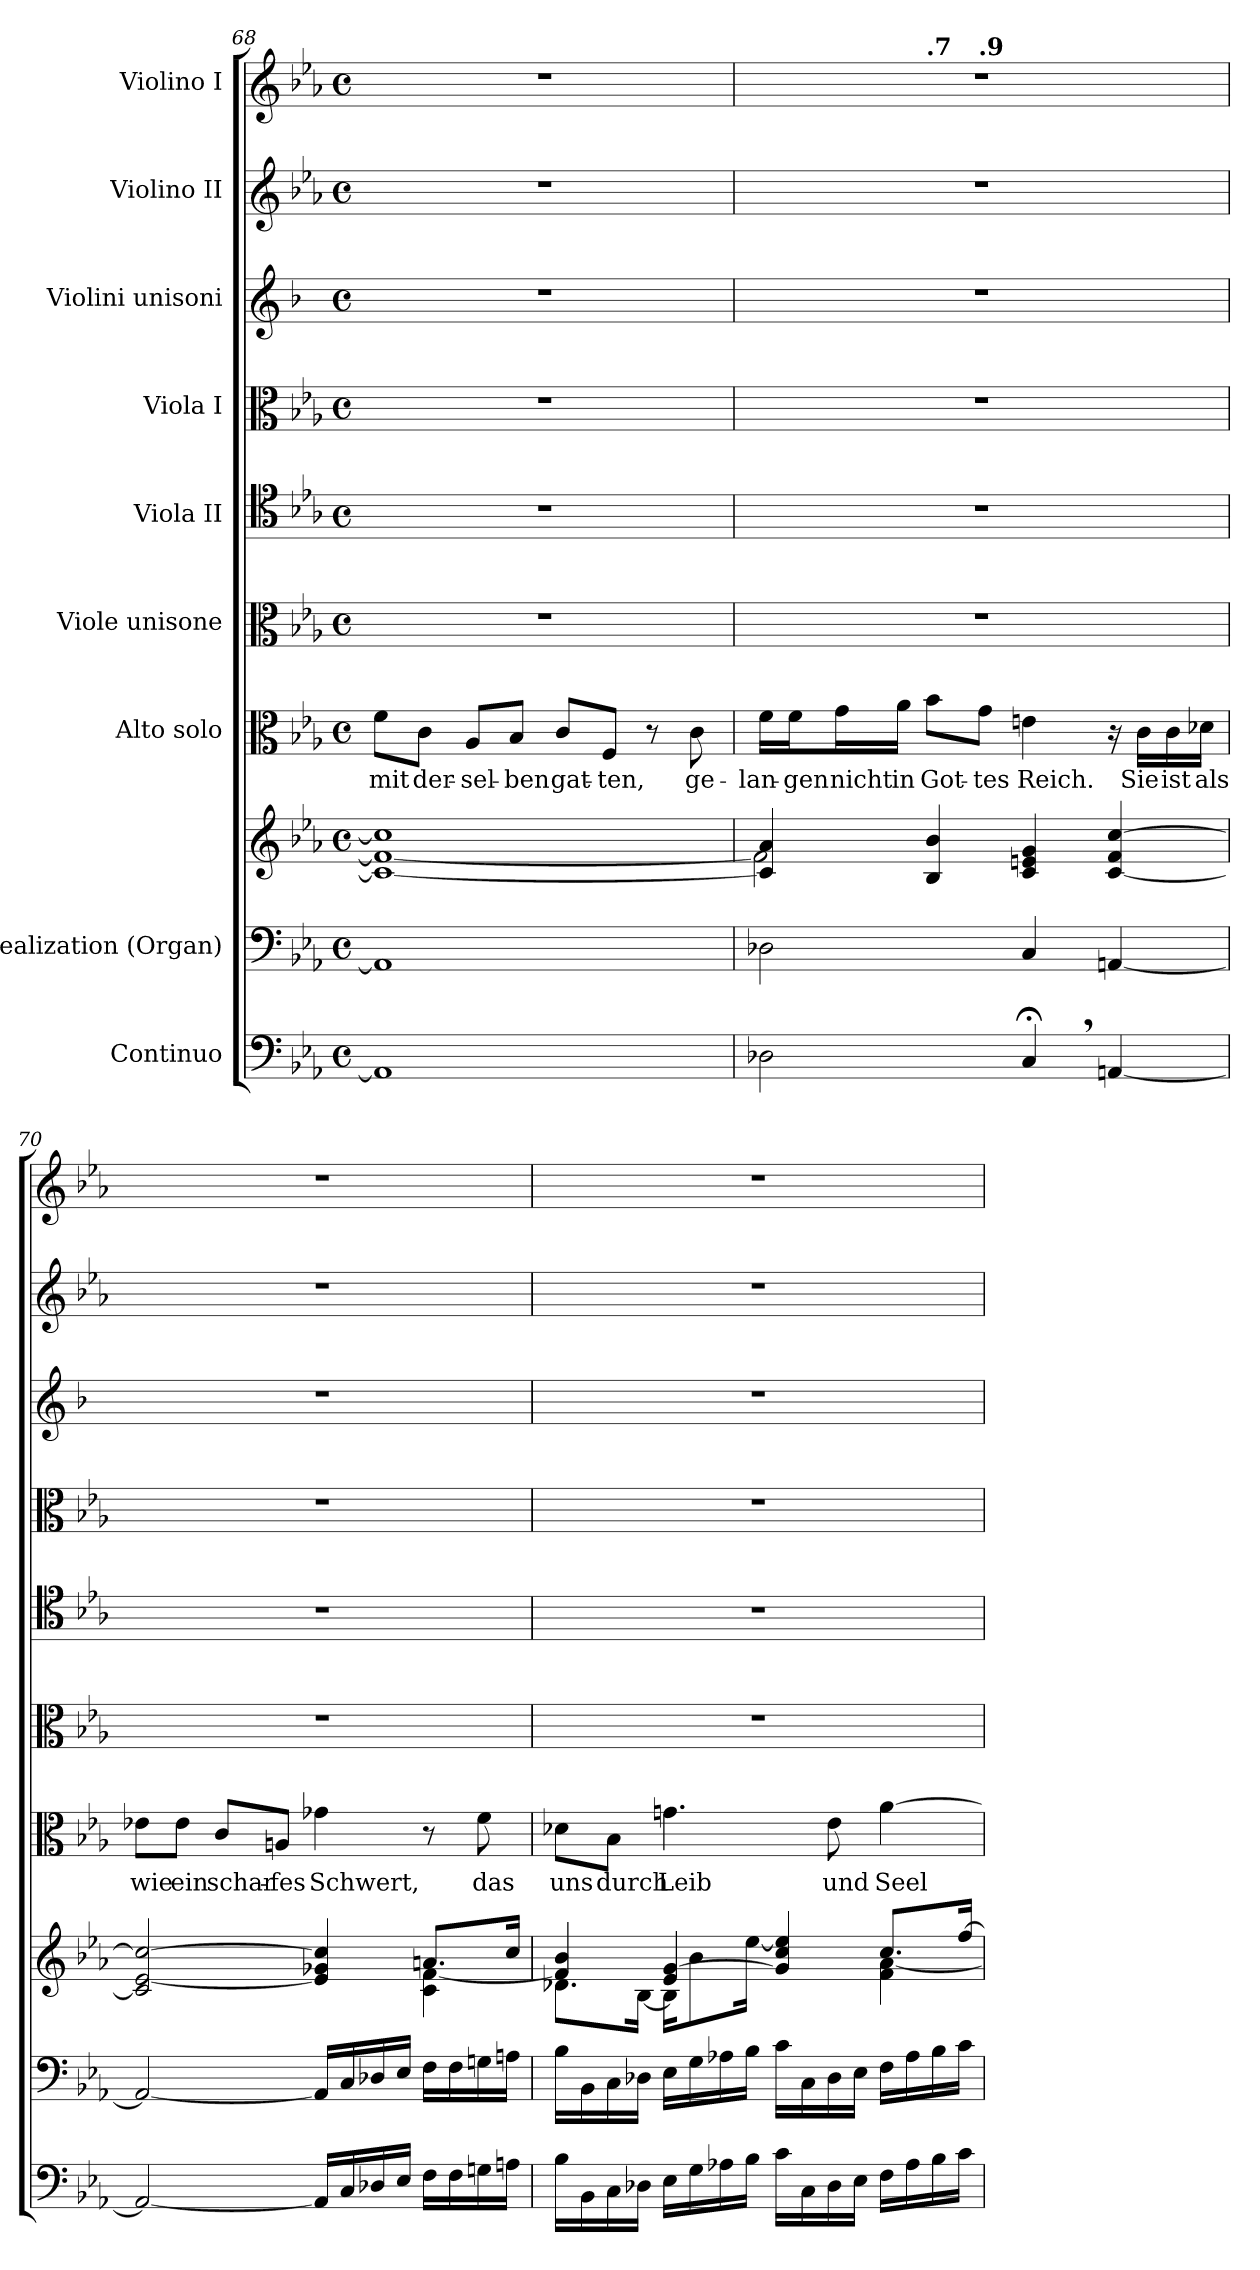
**kern	**kern	**kern	**kern	**text	**kern	**kern	**kern	**kern	**kern	**kern
*part9	*part8	*part8	*part7	*part7	*part6	*part5	*part4	*part3	*part2	*part1
*staff10	*staff9	*staff8	*staff7	*staff7	*staff6	*staff5	*staff4	*staff3	*staff2	*staff1
*I"Continuo	*I"Realization (Organ)	*	*I"Alto solo	*	*I"Viole unisone	*I"Viola II	*I"Viola I	*I"Violini unisoni	*I"Violino II	*I"Violino I
!!LO:LB:g=z
*clefF4	*clefF4	*clefG2	*clefC3	*	*clefC3	*clefC4	*clefC3	*clefG2	*clefG2	*clefG2
*	*	*	*	*	*	*	*	*ITrd1c2	*	*
*k[b-e-a-]	*k[b-e-a-]	*k[b-e-a-]	*k[b-e-a-]	*	*k[b-e-a-]	*k[b-e-a-]	*k[b-e-a-]	*k[b-e-a-]	*k[b-e-a-]	*k[b-e-a-]
*M4/4	*M4/4	*M4/4	*M4/4	*	*M4/4	*M4/4	*M4/4	*M4/4	*M4/4	*M4/4
*met(c)	*met(c)	*met(c)	*met(c)	*	*met(c)	*met(c)	*met(c)	*met(c)	*met(c)	*met(c)
=68	=68	=68	=68	=68	=68	=68	=68	=68	=68	=68
!	!	!	!	!LO:LY:b	!	!	!	!	!	!
1AA-]	1AA-]	1c_ 1f_ 1cc]	8f\L	mit	1r	1r	1r	1r	1r	1r
!	!	!	!	!LO:LY:b	!	!	!	!	!	!
.	.	.	8c\J	der-	.	.	.	.	.	.
!	!	!	!	!LO:LY:b	!	!	!	!	!	!
.	.	.	8A-/L	-sel-	.	.	.	.	.	.
!	!	!	!	!LO:LY:b	!	!	!	!	!	!
.	.	.	8B-/J	-ben	.	.	.	.	.	.
!	!	!	!	!LO:LY:b	!	!	!	!	!	!
.	.	.	8c/L	gat-	.	.	.	.	.	.
!	!	!	!	!LO:LY:b	!	!	!	!	!	!
.	.	.	8F/J	-ten,	.	.	.	.	.	.
.	.	.	8r	.	.	.	.	.	.	.
!	!	!	!	!LO:LY:b	!	!	!	!	!	!
.	.	.	8c\	ge-	.	.	.	.	.	.
=69	=69	=69	=69	=69	=69	=69	=69	=69	=69	=69
*	*	*^	*	*	*	*	*	*	*	*
!	!	!	!	!	!LO:LY:b	!	!	!	!	!	!
*	*	*	*	*	*	*	*	*	*	*	*^
*	*	*	*	*	*	*	*	*	*	*	*	*^
*	*	*	*	*	*	*	*	*	*	*	*	*	*^
*	*	*	*	*	*	*	*	*	*	*	*	*	*	*^
*	*	*	*	*	*	*	*	*	*	*	*	*	*	*	*^
2D-X\	2D-X\	4c/] 4a-/	2f\]	16f\LL	-lan-	1r	1r	1r	1r	1r	1r	4ryy	4.ryy	8.ryy	2ryy	2.ryy
!	!	!	!	!	!LO:LY:b	!	!	!	!	!	!	!	!	!	!	!
.	.	.	.	16f\J	-gen	.	.	.	.	.	.	.	.	.	.	.
!	!	!	!	!	!LO:LY:b	!	!	!	!	!	!	!	!	!	!	!
.	.	.	.	16g\L	nicht	.	.	.	.	.	.	.	.	.	.	.
*	*	*	*	*	*	*	*	*	*	*	*MM58	*	*	*	*	*
!	!	!	!	!	!LO:LY:b	!	!	!	!	!	!	!	!	!	!	!
.	.	.	.	16a-\JJ	in	.	.	.	.	.	.	.	.	2ryy	.	.
*	*	*	*	*	*	*	*	*	*	*	*MM57	*	*	*	*	*
!	!	!	!	!	!	!	!	!	!	!	!	!LO:TX:a:B:t=.7	!	!	!	!
!	!	!	!	!	!LO:LY:b	!	!	!	!	!	!	!	!	!	!	!
.	.	4B-/ 4b-/	.	8b-\L	Got-	.	.	.	.	.	.	2.ryy	.	.	.	.
*	*	*	*	*	*	*	*	*	*	*	*MM55	*	*	*	*	*
!	!	!	!	!	!	!	!	!	!	!	!	!	!LO:TX:a:B:t=.9	!	!	!
!	!	!	!	!	!LO:LY:b	!	!	!	!	!	!	!	!	!	!	!
.	.	.	.	8g\J	-tes	.	.	.	.	.	.	.	2ryy	.	.	.
*	*	*	*	*	*	*	*	*	*	*	*MM53	*	*	*	*	*
!	!	!	!	!	!LO:LY:b	!	!	!	!	!	!	!	!	!	!	!
4C;<,/	4C/	4c/ 4en/ 4g/	2ryy	4en\	Reich.	.	.	.	.	.	.	.	.	.	2ryy	.
.	.	.	.	.	.	.	.	.	.	.	.	.	.	4ryy	.	.
*	*	*	*	*	*	*	*	*	*	*	*MM58	*	*	*	*	*
[4AAn/	[4AAn/	[4c/ 4f/ [4cc/	.	16r	.	.	.	.	.	.	.	.	.	.	.	4ryy
!	!	!	!	!	!LO:LY:b	!	!	!	!	!	!	!	!	!	!	!
.	.	.	.	16c\LL	Sie	.	.	.	.	.	.	.	.	.	.	.
!	!	!	!	!	!LO:LY:b	!	!	!	!	!	!	!	!	!	!	!
.	.	.	.	16c\	ist	.	.	.	.	.	.	.	8ryy	.	.	.
!	!	!	!	!	!LO:LY:b	!	!	!	!	!	!	!	!	!	!	!
.	.	.	.	16d-X\JJ	als	.	.	.	.	.	.	.	.	16ryy	.	.
=70	=70	=70	=70	=70	=70	=70	=70	=70	=70	=70	=70	=70	=70	=70	=70	=70
!	!	!	!	!	!LO:LY:b	!	!	!	!	!	!	!	!	!	!	!
*	*	*	*	*	*	*	*	*	*	*	*v	*v	*v	*v	*v	*v
2AA/_	2AA/_	2c/] [2e-/ 2cc/_	2.ryy	8e-X\L	wie	1r	1r	1r	1r	1r	1r
!	!	!	!	!	!LO:LY:b	!	!	!	!	!	!
.	.	.	.	8e-\J	ein	.	.	.	.	.	.
!	!	!	!	!	!LO:LY:b	!	!	!	!	!	!
.	.	.	.	8c/L	schar-	.	.	.	.	.	.
!	!	!	!	!	!LO:LY:b	!	!	!	!	!	!
.	.	.	.	8An/J	-fes	.	.	.	.	.	.
!	!	!	!	!	!LO:LY:b	!	!	!	!	!	!
16AA/LL]	16AA/LL]	4e-/] 4g-X/ 4cc/]	.	4g-X\	Schwert,	.	.	.	.	.	.
16C/	16C/	.	.	.	.	.	.	.	.	.	.
16D-X/	16D-X/	.	.	.	.	.	.	.	.	.	.
16E-/JJ	16E-/JJ	.	.	.	.	.	.	.	.	.	.
16F\LL	16F\LL	8.an/L	4c\ [4f\	8r	.	.	.	.	.	.	.
16F\	16F\	.	.	.	.	.	.	.	.	.	.
!	!	!	!	!	!LO:LY:b	!	!	!	!	!	!
16Gn\	16Gn\	.	.	8f\	das	.	.	.	.	.	.
16An\JJ	16An\JJ	16cc/Jk	.	.	.	.	.	.	.	.	.
!!LO:LB:g=z
=71	=71	=71	=71	=71	=71	=71	=71	=71	=71	=71	=71
!	!	!	!	!	!LO:LY:b	!	!	!	!	!	!
16B-\LL	16B-\LL	4f/] 4b-/	8.d-X\L	8d-X\L	uns	1r	1r	1r	1r	1r	1r
16BB-\	16BB-\	.	.	.	.	.	.	.	.	.	.
!	!	!	!	!	!LO:LY:b	!	!	!	!	!	!
16C\	16C\	.	.	8B-\J	durch	.	.	.	.	.	.
16D-X\JJ	16D-X\JJ	.	[16B-\Jk	.	.	.	.	.	.	.	.
!	!	!	!	!	!LO:LY:b	!	!	!	!	!	!
16E-\LL	16E-\LL	4e-/ [4g/	16B-\KL]	4.gn\	Leib	.	.	.	.	.	.
16G\	16G\	.	8b-\	.	.	.	.	.	.	.	.
16A-X\	16A-X\	.	.	.	.	.	.	.	.	.	.
16B-\JJ	16B-\JJ	.	[16ee-\Jk	.	.	.	.	.	.	.	.
16c\LL	16c\LL	4g/] 4cc/ 4ee-/]	4ryy	.	.	.	.	.	.	.	.
16C\	16C\	.	.	.	.	.	.	.	.	.	.
!	!	!	!	!	!LO:LY:b	!	!	!	!	!	!
16D-\	16D-\	.	.	8e-\	und	.	.	.	.	.	.
16E-\JJ	16E-\JJ	.	.	.	.	.	.	.	.	.	.
!	!	!	!	!	!LO:LY:b	!	!	!	!	!	!
16F\LL	16F\LL	8.cc/L	4f\ [4a-\	[4a-\	Seel	.	.	.	.	.	.
16A-\	16A-\	.	.	.	.	.	.	.	.	.	.
16B-\	16B-\	.	.	.	.	.	.	.	.	.	.
16c\JJ	16c\JJ	[16ff/Jk	.	.	.	.	.	.	.	.	.
*	*	*v	*v	*	*	*	*	*	*	*	*
=	=	=	=	=	=	=	=	=	=	=
*-	*-	*-	*-	*-	*-	*-	*-	*-	*-	*-
